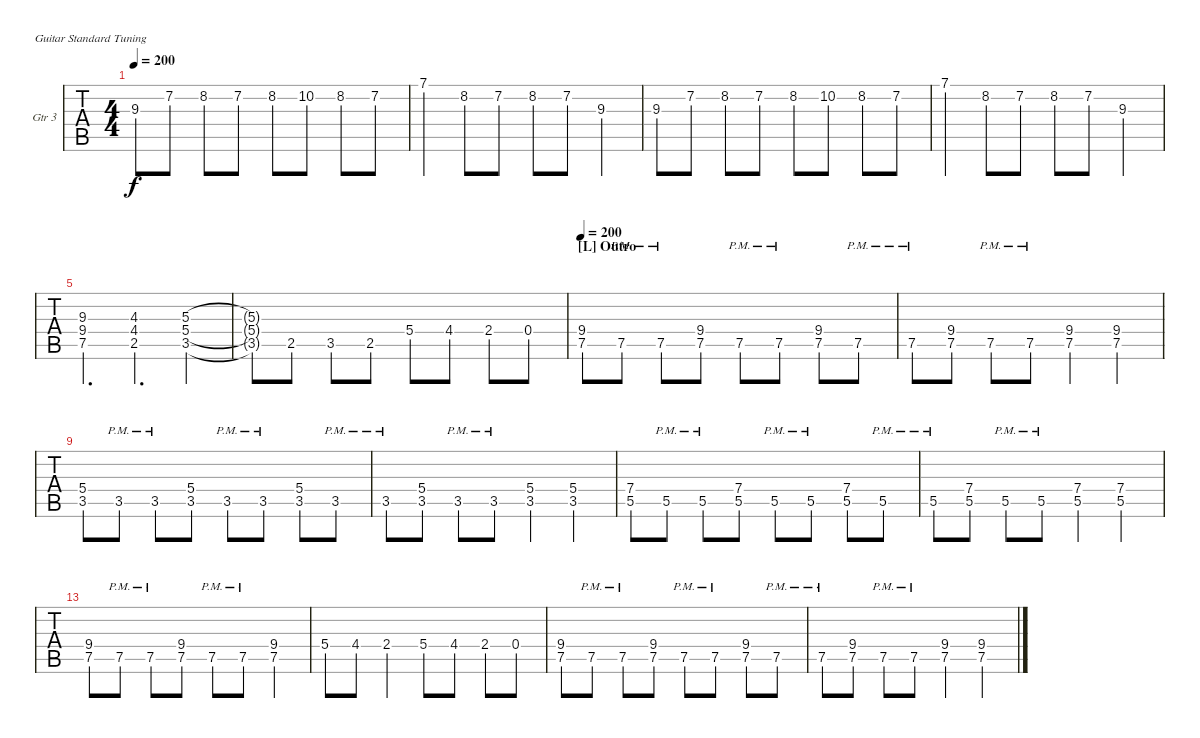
\bracketExtendMode nobrackets
\firstSystemTrackNameOrientation horizontal
\otherSystemsTrackNameOrientation horizontal
\defaultBarNumberDisplay FirstOfSystem
\track ("Guitar 3" "Gtr 3") {instrument distortionguitar}
\staff {tabs}
\tuning (E4 B3 G3 D3 A2 E2)
\ts (4 4)
\tempo 200
\clef g2
\scale
0.25
\ks c
9.3{t}.8{dy f} 7.2.8 8.2.8 7.2.8 8.2.8 10.2.8 8.2.8 7.2.8 |
\scale
0.25 7.1.4 8.2.8 7.2.8 8.2.8 7.2.8 9.3.4 |
\scale
0.25 9.3.8 7.2.8 8.2.8 7.2.8 8.2.8 10.2.8 8.2.8 7.2.8 |
\scale
0.25 7.1.4 8.2.8 7.2.8 8.2.8 7.2.8 9.3.4 |
\scale
0.25 (9.3 9.4 7.5).4{d} (4.3 4.4 2.5).4{d} (5.3 5.4 3.5).4 |
\scale
0.25 (5.3{t} 5.4{t} 3.5{t}).8 2.5.8 3.5.8 2.5.8 5.4.8 4.4.8 2.4.8 0.4.8 |
\section ("L" "Outro")
\tempo 200
\scale
0.25 (9.4 7.5).8 7.5{pm}.8 7.5{pm}.8 (9.4 7.5).8 7.5{pm}.8 7.5{pm}.8 (9.4 7.5).8 7.5{pm}.8 |
\scale
0.25 7.5{pm}.8{lyrics (0 "") lyrics (1 "") lyrics (2 "") lyrics (3 "") lyrics (4 "")} (9.4 7.5).8{lyrics (0 "") lyrics (1 "") lyrics (2 "") lyrics (3 "") lyrics (4 "")} 7.5{pm}.8{lyrics (0 "") lyrics (1 "") lyrics (2 "") lyrics (3 "") lyrics (4 "")} 7.5{pm}.8 (9.4 7.5).4 (9.4 7.5).4 |
\scale
0.25 (5.4 3.5).8 3.5{pm}.8 3.5{pm}.8 (5.4 3.5).8 3.5{pm}.8 3.5{pm}.8 (5.4 3.5).8 3.5{pm}.8 |
\scale
0.25 3.5{pm}.8{lyrics (0 "") lyrics (1 "") lyrics (2 "") lyrics (3 "") lyrics (4 "")} (5.4 3.5).8{lyrics (0 "") lyrics (1 "") lyrics (2 "") lyrics (3 "") lyrics (4 "")} 3.5{pm}.8{lyrics (0 "") lyrics (1 "") lyrics (2 "") lyrics (3 "") lyrics (4 "")} 3.5{pm}.8{lyrics (0 "") lyrics (1 "") lyrics (2 "") lyrics (3 "") lyrics (4 "")} (5.4 3.5).4{lyrics (0 "") lyrics (1 "") lyrics (2 "") lyrics (3 "") lyrics (4 "")} (5.4 3.5).4{lyrics (0 "") lyrics (1 "") lyrics (2 "") lyrics (3 "") lyrics (4 "")} |
\scale
0.25 (7.4 5.5).8 5.5{pm}.8 5.5{pm}.8 (7.4 5.5).8 5.5{pm}.8 5.5{pm}.8 (7.4 5.5).8 5.5{pm}.8 |
\scale
0.25 5.5{pm}.8{lyrics (0 "") lyrics (1 "") lyrics (2 "") lyrics (3 "") lyrics (4 "")} (7.4 5.5).8{lyrics (0 "") lyrics (1 "") lyrics (2 "") lyrics (3 "") lyrics (4 "")} 5.5{pm}.8{lyrics (0 "") lyrics (1 "") lyrics (2 "") lyrics (3 "") lyrics (4 "")} 5.5{pm}.8{lyrics (0 "") lyrics (1 "") lyrics (2 "") lyrics (3 "") lyrics (4 "")} (7.4 5.5).4{lyrics (0 "") lyrics (1 "") lyrics (2 "") lyrics (3 "") lyrics (4 "")} (7.4 5.5).4{lyrics (0 "") lyrics (1 "") lyrics (2 "") lyrics (3 "") lyrics (4 "")} |
\scale
0.25 (9.4 7.5).8 7.5{pm}.8 7.5{pm}.8 (9.4 7.5).8 7.5{pm}.8 7.5{pm}.8 (9.4 7.5).4 |
\scale
0.25 5.4.8 4.4.8 2.4.4 5.4.8 4.4.8 2.4.8 0.4.8 |
\scale
0.25 (9.4 7.5).8 7.5{pm}.8 7.5{pm}.8 (9.4 7.5).8 7.5{pm}.8 7.5{pm}.8 (9.4 7.5).8 7.5{pm}.8 |
\scale
0.25 7.5{pm}.8{lyrics (0 "") lyrics (1 "") lyrics (2 "") lyrics (3 "") lyrics (4 "")} (9.4 7.5).8{lyrics (0 "") lyrics (1 "") lyrics (2 "") lyrics (3 "") lyrics (4 "")} 7.5{pm}.8{lyrics (0 "") lyrics (1 "") lyrics (2 "") lyrics (3 "") lyrics (4 "")} 7.5{pm}.8 (9.4 7.5).4 (9.4 7.5).4
